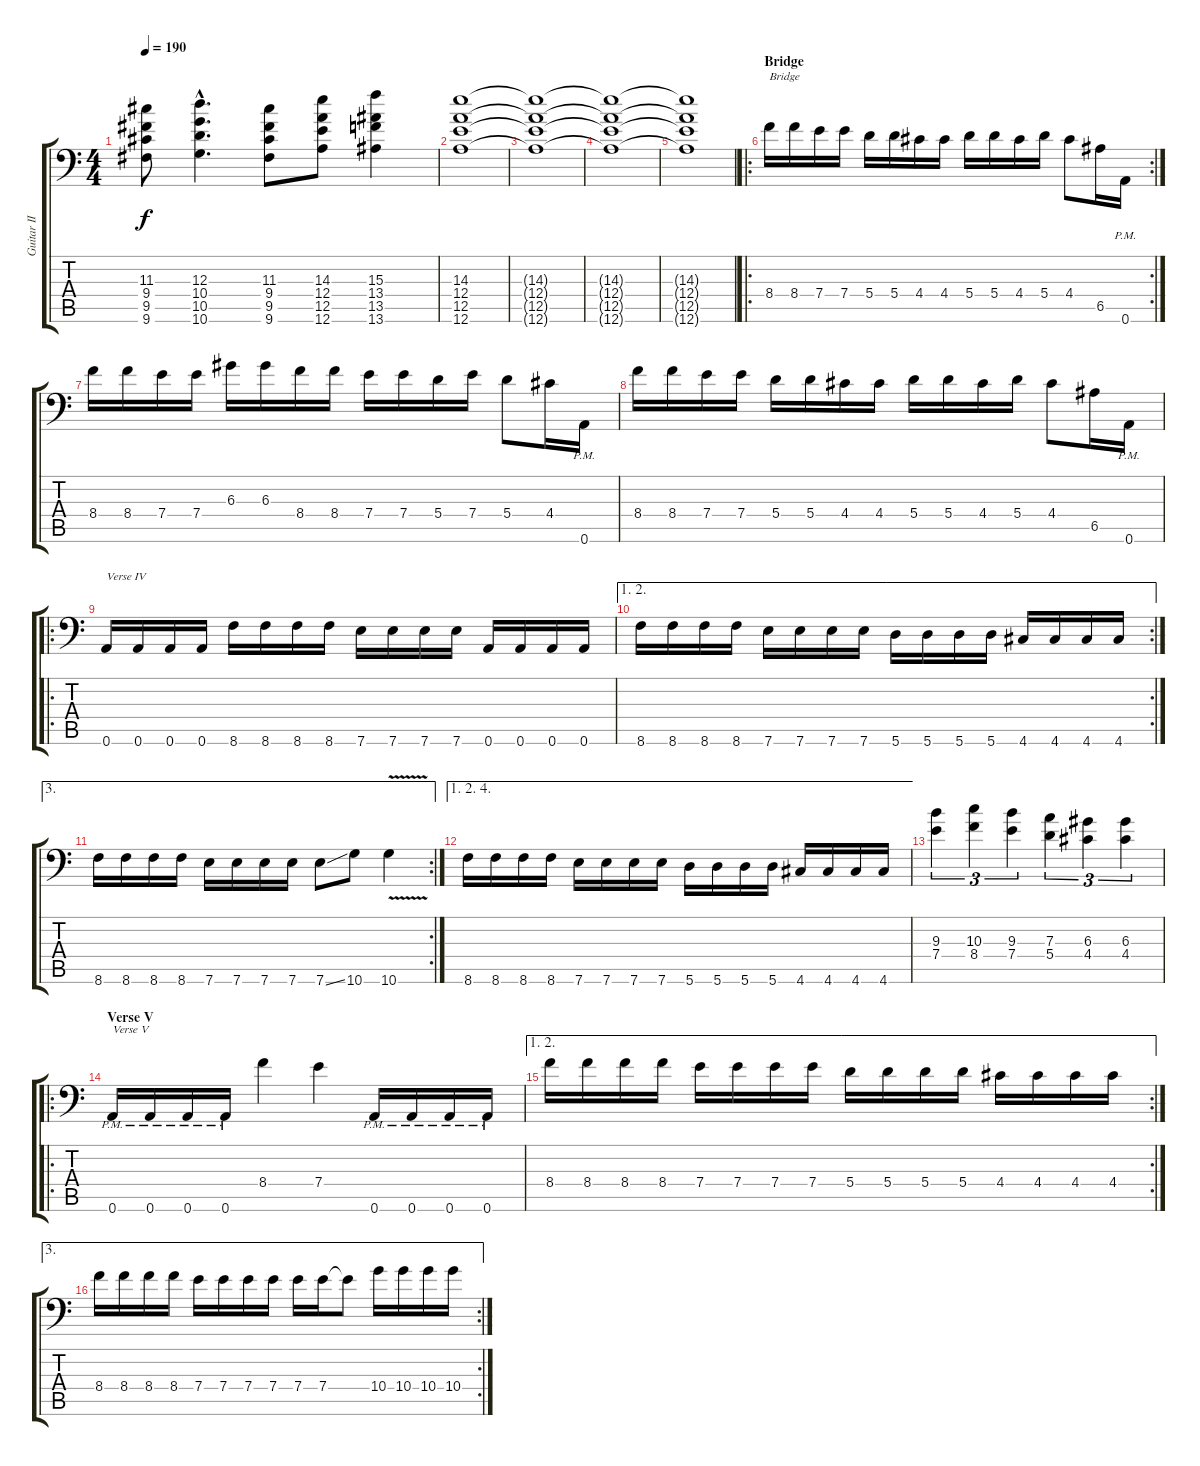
\track ("Guitar II [Dallas Toler-Wade]" "Guitar II ") {instrument distortionguitar}
\staff {score tabs}
\tuning (B3 Gb3 D3 A2 E2 A1) {hide}
\ts (4 4)
\tempo 190
\clef f4
\ks c
(11.3 9.4 9.5 9.6).8{dy f} (12.3{hac} 10.4{hac} 10.5{hac} 10.6{hac}).4{d} (11.3 9.4 9.5 9.6).8 (14.3 12.4 12.5 12.6).8 (15.3 13.4 13.5 13.6).4 |
(14.3 12.4 12.5 12.6).1 |
(14.3{t} 12.4{t} 12.5{t} 12.6{t}).1 |
(14.3{t} 12.4{t} 12.5{t} 12.6{t}).1 |
(14.3{t} 12.4{t} 12.5{t} 12.6{t}).1 |
\ro
\rc 2
\section ("" "Bridge")
8.4.16{txt "Bridge"} 8.4.16 7.4.16 7.4.16 5.4.16 5.4.16 4.4.16 4.4.16 5.4.16 5.4.16 4.4.16 5.4.16 4.4.8 6.5.16 0.6{pm}.16 |
8.4.16 8.4.16 7.4.16 7.4.16 6.3.16 6.3.16 8.4.16 8.4.16 7.4.16 7.4.16 5.4.16 7.4.16 5.4.8 4.4.16 0.6{pm}.16 |
8.4.16 8.4.16 7.4.16 7.4.16 5.4.16 5.4.16 4.4.16 4.4.16 5.4.16 5.4.16 4.4.16 5.4.16 4.4.8 6.5.16 0.6{pm}.16 |
\ro
0.6.16{txt "Verse IV"} 0.6.16 0.6.16 0.6.16 8.6.16 8.6.16 8.6.16 8.6.16 7.6.16 7.6.16 7.6.16 7.6.16 0.6.16 0.6.16 0.6.16 0.6.16 |
\ae (1 2)
\rc 2
8.6.16 8.6.16 8.6.16 8.6.16 7.6.16 7.6.16 7.6.16 7.6.16 5.6.16 5.6.16 5.6.16 5.6.16 4.6.16 4.6.16 4.6.16 4.6.16 |
\ae 3
\rc 2
8.6.16 8.6.16 8.6.16 8.6.16 7.6.16 7.6.16 7.6.16 7.6.16 7.6{ss}.8 10.6.8 10.6{v}.4 |
\ae (1 2 4)
8.6.16 8.6.16 8.6.16 8.6.16 7.6.16 7.6.16 7.6.16 7.6.16 5.6.16 5.6.16 5.6.16 5.6.16 4.6.16 4.6.16 4.6.16 4.6.16 |
(9.3 7.4).4{tu (3 2)} (10.3 8.4).4{tu (3 2)} (9.3 7.4).4{tu (3 2)} (7.3 5.4).4{tu (3 2)} (6.3 4.4).4{tu (3 2)} (6.3 4.4).4{tu (3 2)} |
\ro
\section ("" "Verse V")
0.6{pm}.16{txt "Verse V"} 0.6{pm}.16 0.6{pm}.16 0.6{pm}.16 8.4.4 7.4.4 0.6{pm}.16 0.6{pm}.16 0.6{pm}.16 0.6{pm}.16 |
\ae (1 2)
\rc 2
8.4.16 8.4.16 8.4.16 8.4.16 7.4.16 7.4.16 7.4.16 7.4.16 5.4.16 5.4.16 5.4.16 5.4.16 4.4.16 4.4.16 4.4.16 4.4.16 |
\ae 3
\rc 2
8.4.16 8.4.16 8.4.16 8.4.16 7.4.16 7.4.16 7.4.16 7.4.16 7.4.16 7.4.16 7.4{t}.8 10.4.16 10.4.16 10.4.16 10.4.16
